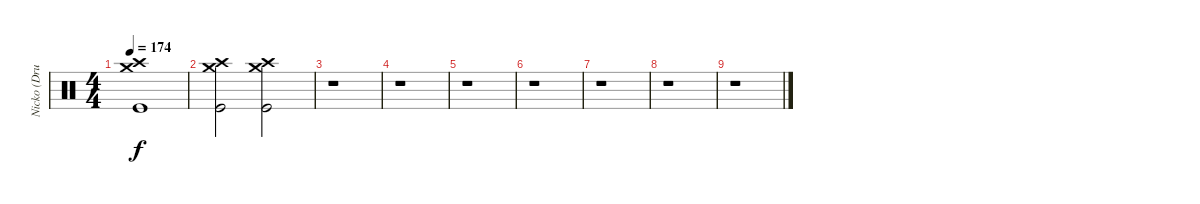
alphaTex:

\track ("Nicko (Drums)" "Nicko (Dru") {instrument percussion}
\staff {score}
\articulation defaults
\ts (4 4)
\tempo 174
\clef neutral
\ks c
("Crash high (hit)" "Crash medium (hit)" "Kick (hit)").1{dy f} |
("Crash high (hit)" "Crash medium (hit)" "Kick (hit)").2 ("Crash high (hit)" "Crash medium (hit)" "Kick (hit)").2 |
r.1 |
r.1 |
r.1 |
r.1 |
r.1 |
r.1 |
r.1
